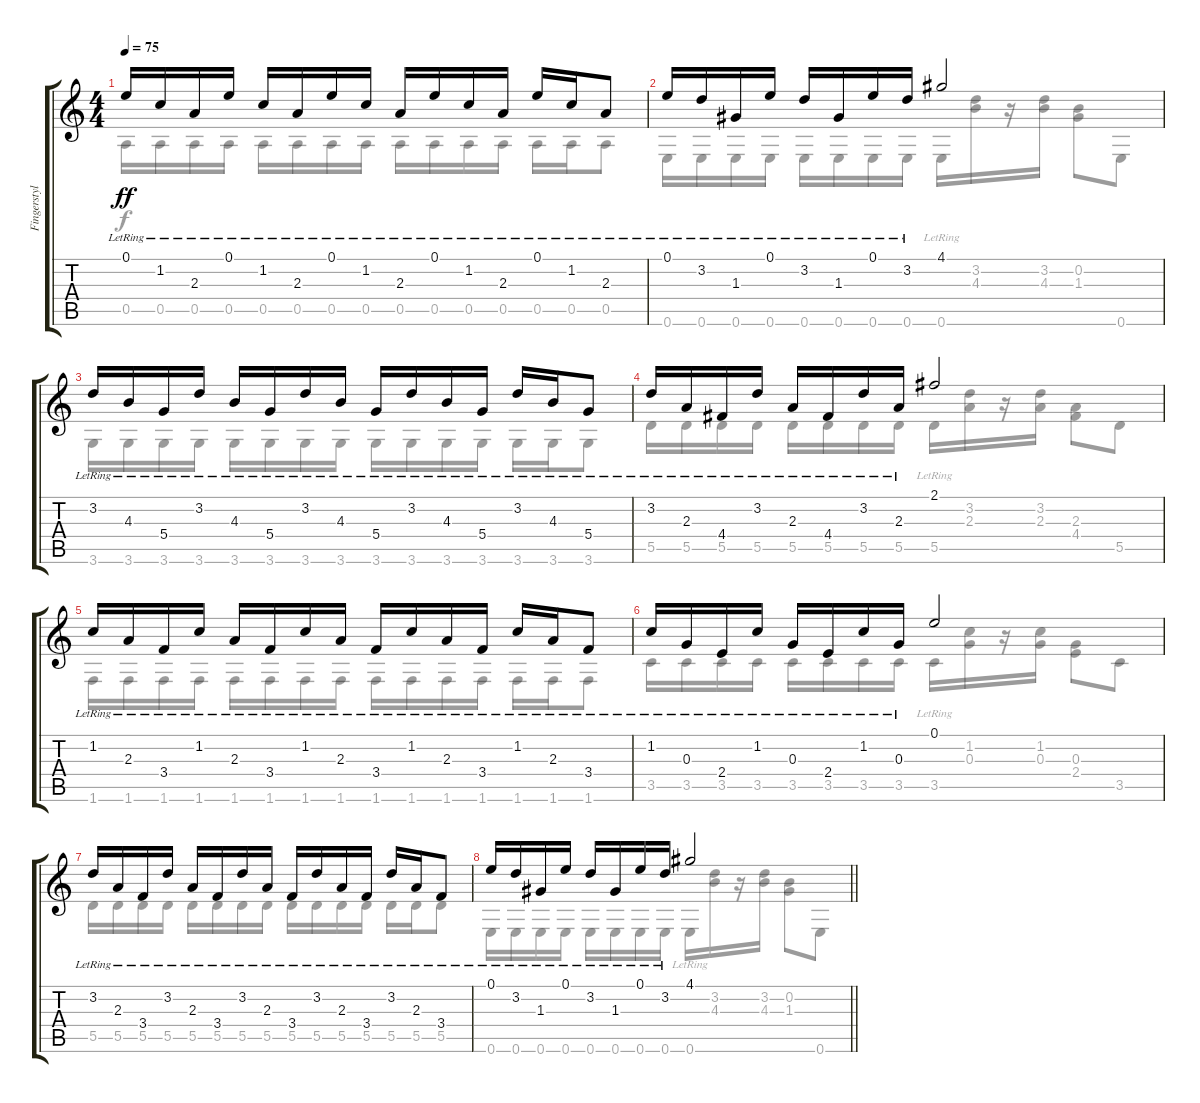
\track ("Fingerstyle Guitar" "Fingerstyl") {instrument acousticguitarsteel}
\staff {score tabs}
\tuning (E4 B3 G3 D3 A2 E2) {hide}
\voice
\ts (4 4)
\tempo 75
\clef g2
\ks c
0.1{lr}.16{dy ff} 1.2{lr}.16 2.3{lr}.16 0.1{lr}.16 1.2{lr}.16 2.3{lr}.16 0.1{lr}.16 1.2{lr}.16 2.3{lr}.16 0.1{lr}.16 1.2{lr}.16 2.3{lr}.16 0.1{lr}.16 1.2{lr}.16 2.3{lr}.8 |
0.1{lr}.16 3.2{lr}.16 1.3{lr}.16 0.1{lr}.16 3.2{lr}.16 1.3{lr}.16 0.1{lr}.16 3.2{lr}.16 4.1.2 |
3.2{lr}.16 4.3{lr}.16 5.4{lr}.16 3.2{lr}.16 4.3{lr}.16 5.4{lr}.16 3.2{lr}.16 4.3{lr}.16 5.4{lr}.16 3.2{lr}.16 4.3{lr}.16 5.4{lr}.16 3.2{lr}.16 4.3{lr}.16 5.4{lr}.8 |
3.2{lr}.16 2.3{lr}.16 4.4{lr}.16 3.2{lr}.16 2.3{lr}.16 4.4{lr}.16 3.2{lr}.16 2.3{lr}.16 2.1.2 |
1.2{lr}.16 2.3{lr}.16 3.4{lr}.16 1.2{lr}.16 2.3{lr}.16 3.4{lr}.16 1.2{lr}.16 2.3{lr}.16 3.4{lr}.16 1.2{lr}.16 2.3{lr}.16 3.4{lr}.16 1.2{lr}.16 2.3{lr}.16 3.4{lr}.8 |
1.2{lr}.16 0.3{lr}.16 2.4{lr}.16 1.2{lr}.16 0.3{lr}.16 2.4{lr}.16 1.2{lr}.16 0.3{lr}.16 0.1.2 |
3.2{lr}.16 2.3{lr}.16 3.4{lr}.16 3.2{lr}.16 2.3{lr}.16 3.4{lr}.16 3.2{lr}.16 2.3{lr}.16 3.4{lr}.16 3.2{lr}.16 2.3{lr}.16 3.4{lr}.16 3.2{lr}.16 2.3{lr}.16 3.4{lr}.8 |
\barLineRight lightlight
0.1{lr}.16 3.2{lr}.16 1.3{lr}.16 0.1{lr}.16 3.2{lr}.16 1.3{lr}.16 0.1{lr}.16 3.2{lr}.16 4.1.2
\voice
\clef g2
\ottava regular
\simile none
\ks c
0.5.16{dy f} 0.5.16 0.5.16 0.5.16 0.5.16 0.5.16 0.5.16 0.5.16 0.5.16 0.5.16 0.5.16 0.5.16 0.5.16 0.5.16 0.5.8 |
0.6.16 0.6.16 0.6.16 0.6.16 0.6.16 0.6.16 0.6.16 0.6.16 0.6{lr}.16 (3.2 4.3).16 r.16 (3.2 4.3).16 (0.2 1.3).8 0.6.8 |
3.6.16 3.6.16 3.6.16 3.6.16 3.6.16 3.6.16 3.6.16 3.6.16 3.6.16 3.6.16 3.6.16 3.6.16 3.6.16 3.6.16 3.6.8 |
5.5.16 5.5.16 5.5.16 5.5.16 5.5.16 5.5.16 5.5.16 5.5.16 5.5{lr}.16 (3.2 2.3).16 r.16 (3.2 2.3).16 (2.3 4.4).8 5.5.8 |
1.6.16 1.6.16 1.6.16 1.6.16 1.6.16 1.6.16 1.6.16 1.6.16 1.6.16 1.6.16 1.6.16 1.6.16 1.6.16 1.6.16 1.6.8 |
3.5.16 3.5.16 3.5.16 3.5.16 3.5.16 3.5.16 3.5.16 3.5.16 3.5{lr}.16 (1.2 0.3).16 r.16 (1.2 0.3).16 (0.3 2.4).8 3.5.8 |
5.5.16 5.5.16 5.5.16 5.5.16 5.5.16 5.5.16 5.5.16 5.5.16 5.5.16 5.5.16 5.5.16 5.5.16 5.5.16 5.5.16 5.5.8 |
\barLineRight lightlight
0.6.16 0.6.16 0.6.16 0.6.16 0.6.16 0.6.16 0.6.16 0.6.16 0.6{lr}.16 (3.2 4.3).16 r.16 (3.2 4.3).16 (0.2 1.3).8 0.6.8
